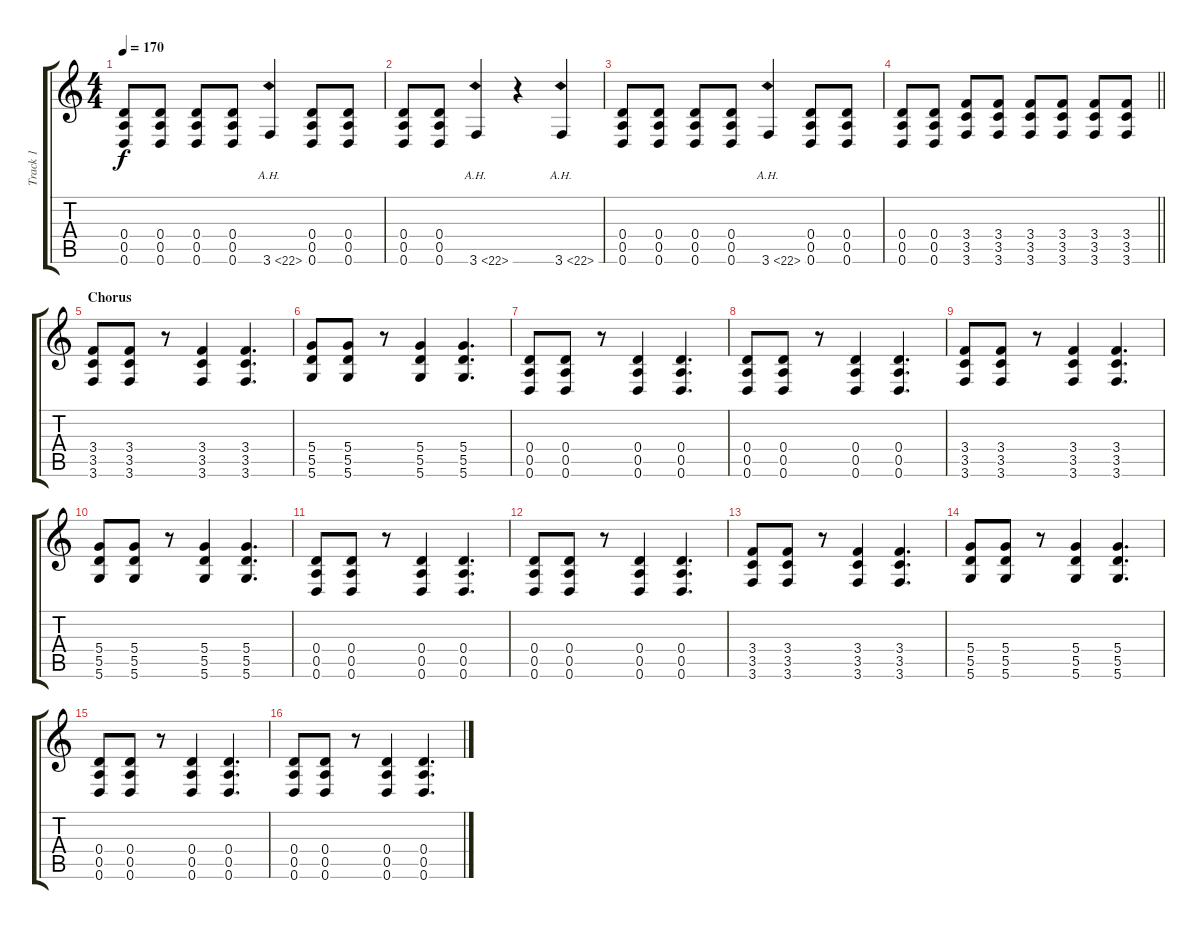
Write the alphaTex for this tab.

\track ("Track 1" "Track 1") {instrument distortionguitar}
\staff {score tabs}
\tuning (E4 B3 G3 D3 A2 D2) {hide}
\ts (4 4)
\tempo 170
\clef g2
\ks c
(0.4 0.5 0.6).8{dy f} (0.4 0.5 0.6).8 (0.4 0.5 0.6).8 (0.4 0.5 0.6).8 3.6{ah 19}.4 (0.4 0.5 0.6).8 (0.4 0.5 0.6).8 |
(0.4 0.5 0.6).8 (0.4 0.5 0.6).8 3.6{ah 19}.4 r.4 3.6{ah 19}.4 |
(0.4 0.5 0.6).8 (0.4 0.5 0.6).8 (0.4 0.5 0.6).8 (0.4 0.5 0.6).8 3.6{ah 19}.4 (0.4 0.5 0.6).8 (0.4 0.5 0.6).8 |
\barLineRight lightlight
(0.4 0.5 0.6).8 (0.4 0.5 0.6).8 (3.4 3.5 3.6).8 (3.4 3.5 3.6).8 (3.4 3.5 3.6).8 (3.4 3.5 3.6).8 (3.4 3.5 3.6).8 (3.4 3.5 3.6).8 |
\section ("" "Chorus")
(3.4 3.5 3.6).8 (3.4 3.5 3.6).8 r.8 (3.4 3.5 3.6).4 (3.4 3.5 3.6).4{d} |
(5.4 5.5 5.6).8 (5.4 5.5 5.6).8 r.8 (5.4 5.5 5.6).4 (5.4 5.5 5.6).4{d} |
(0.4 0.5 0.6).8 (0.4 0.5 0.6).8 r.8 (0.4 0.5 0.6).4 (0.4 0.5 0.6).4{d} |
(0.4 0.5 0.6).8 (0.4 0.5 0.6).8 r.8 (0.4 0.5 0.6).4 (0.4 0.5 0.6).4{d} |
(3.4 3.5 3.6).8 (3.4 3.5 3.6).8 r.8 (3.4 3.5 3.6).4 (3.4 3.5 3.6).4{d} |
(5.4 5.5 5.6).8 (5.4 5.5 5.6).8 r.8 (5.4 5.5 5.6).4 (5.4 5.5 5.6).4{d} |
(0.4 0.5 0.6).8 (0.4 0.5 0.6).8 r.8 (0.4 0.5 0.6).4 (0.4 0.5 0.6).4{d} |
(0.4 0.5 0.6).8 (0.4 0.5 0.6).8 r.8 (0.4 0.5 0.6).4 (0.4 0.5 0.6).4{d} |
(3.4 3.5 3.6).8 (3.4 3.5 3.6).8 r.8 (3.4 3.5 3.6).4 (3.4 3.5 3.6).4{d} |
(5.4 5.5 5.6).8 (5.4 5.5 5.6).8 r.8 (5.4 5.5 5.6).4 (5.4 5.5 5.6).4{d} |
(0.4 0.5 0.6).8 (0.4 0.5 0.6).8 r.8 (0.4 0.5 0.6).4 (0.4 0.5 0.6).4{d} |
(0.4 0.5 0.6).8 (0.4 0.5 0.6).8 r.8 (0.4 0.5 0.6).4 (0.4 0.5 0.6).4{d}
